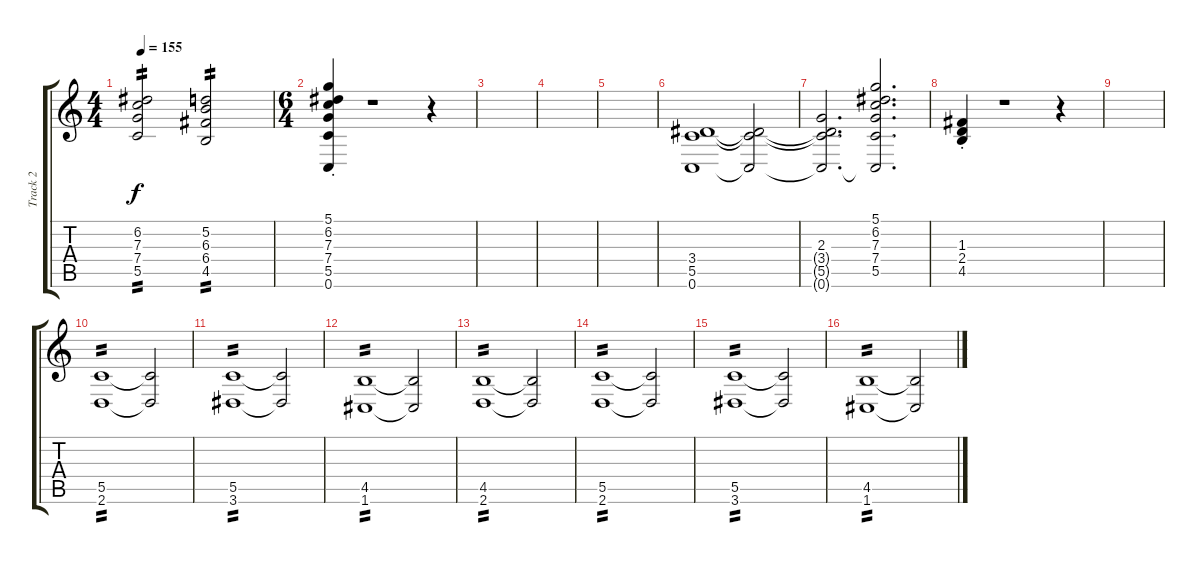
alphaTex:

\track ("Track 2" "Track 2") {instrument distortionguitar}
\staff {score tabs}
\tuning (D4 A3 F3 C3 G2 C2) {hide}
\ts (4 4)
\tempo 155
\clef g2
\ks c
(6.2 7.3 7.4 5.5).2{tp 2 dy f} (5.2 6.3 6.4 4.5).2{tp 2} |
\ts (6 4)
(5.1{st} 6.2{st} 7.3{st} 7.4{st} 5.5{st} 0.6{st}).4 r.1 r.4 |
|
|
|
(3.4 5.5 0.6).1 (3.4{t} 5.5{t} 0.6{t}).2 |
(2.3 3.4{t} 5.5{t} 0.6{t}).2{d} (5.1 6.2 7.3 7.4 5.5 0.6{t}).2{d} |
(1.3{st} 2.4 4.5).4 r.1 r.4 |
|
(5.5 2.6).1{tp 2} (5.5{t} 2.6{t}).2 |
(5.5 3.6).1{tp 2} (5.5{t} 3.6{t}).2 |
(4.5 1.6).1{tp 2} (4.5{t} 1.6{t}).2 |
(4.5 2.6).1{tp 2} (4.5{t} 2.6{t}).2 |
(5.5 2.6).1{tp 2} (5.5{t} 2.6{t}).2 |
(5.5 3.6).1{tp 2} (5.5{t} 3.6{t}).2 |
(4.5 1.6).1{tp 2} (4.5{t} 1.6{t}).2
